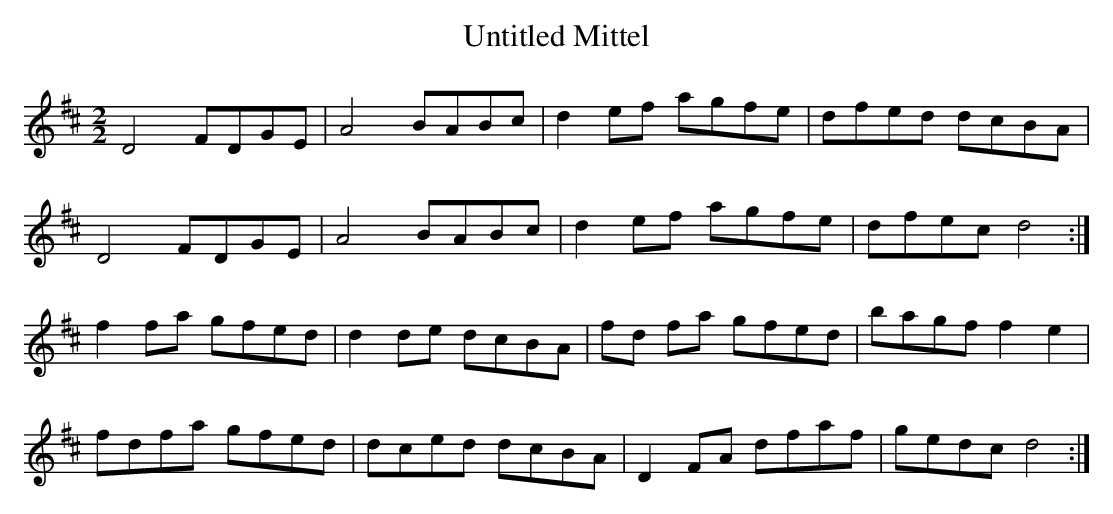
X:1
T:Untitled Mittel
M:2/2
L:1/8
K:D
D4 FDGE|A4BABc|d2ef agfe|dfed dcBA|!
D4 FDGE|A4BABc|d2ef agfe|dfec d4:|!
f2 fa gfed|d2 de dcBA|fd fa gfed|bagf f2 e2|!
fdfa gfed|dced dcBA|D2 FA dfaf|gedc d4:|
